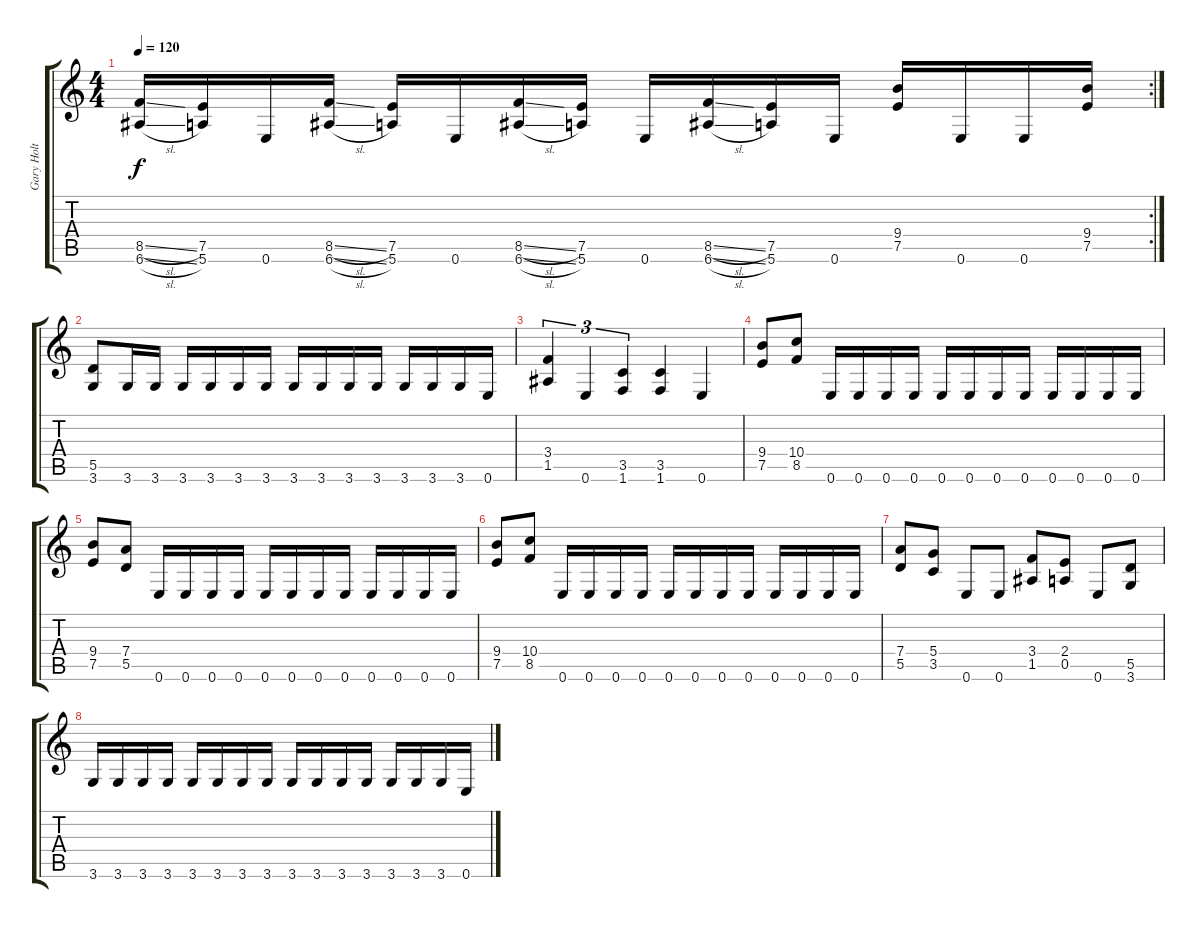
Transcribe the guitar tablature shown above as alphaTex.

\track ("Gary Holt" "Gary Holt") {instrument distortionguitar}
\staff {score tabs}
\tuning (E4 B3 G3 D3 A2 E2) {hide}
\rc 2
\ts (4 4)
\tempo 120
\clef g2
\ks c
(8.5{sl} 6.6{sl}).16{dy f} (7.5 5.6).16 0.6.16 (8.5{sl} 6.6{sl}).16 (7.5 5.6).16 0.6.16 (8.5{sl} 6.6{sl}).16 (7.5 5.6).16 0.6.16 (8.5{sl} 6.6{sl}).16 (7.5 5.6).16 0.6.16 (9.4 7.5).16 0.6.16 0.6.16 (9.4 7.5).16 |
(5.5 3.6).8 3.6.16 3.6.16 3.6.16 3.6.16 3.6.16 3.6.16 3.6.16 3.6.16 3.6.16 3.6.16 3.6.16 3.6.16 3.6.16 0.6.16 |
(3.4 1.5).4{tu (3 2)} 0.6.4{tu (3 2)} (3.5 1.6).4{tu (3 2)} (3.5 1.6).4 0.6.4 |
(9.4 7.5).8 (10.4 8.5).8 0.6.16 0.6.16 0.6.16 0.6.16 0.6.16 0.6.16 0.6.16 0.6.16 0.6.16 0.6.16 0.6.16 0.6.16 |
(9.4 7.5).8 (7.4 5.5).8 0.6.16 0.6.16 0.6.16 0.6.16 0.6.16 0.6.16 0.6.16 0.6.16 0.6.16 0.6.16 0.6.16 0.6.16 |
(9.4 7.5).8 (10.4 8.5).8 0.6.16 0.6.16 0.6.16 0.6.16 0.6.16 0.6.16 0.6.16 0.6.16 0.6.16 0.6.16 0.6.16 0.6.16 |
(7.4 5.5).8 (5.4 3.5).8 0.6.8 0.6.8 (3.4 1.5).8 (2.4 0.5).8 0.6.8 (5.5 3.6).8 |
3.6.16 3.6.16 3.6.16 3.6.16 3.6.16 3.6.16 3.6.16 3.6.16 3.6.16 3.6.16 3.6.16 3.6.16 3.6.16 3.6.16 3.6.16 0.6.16
